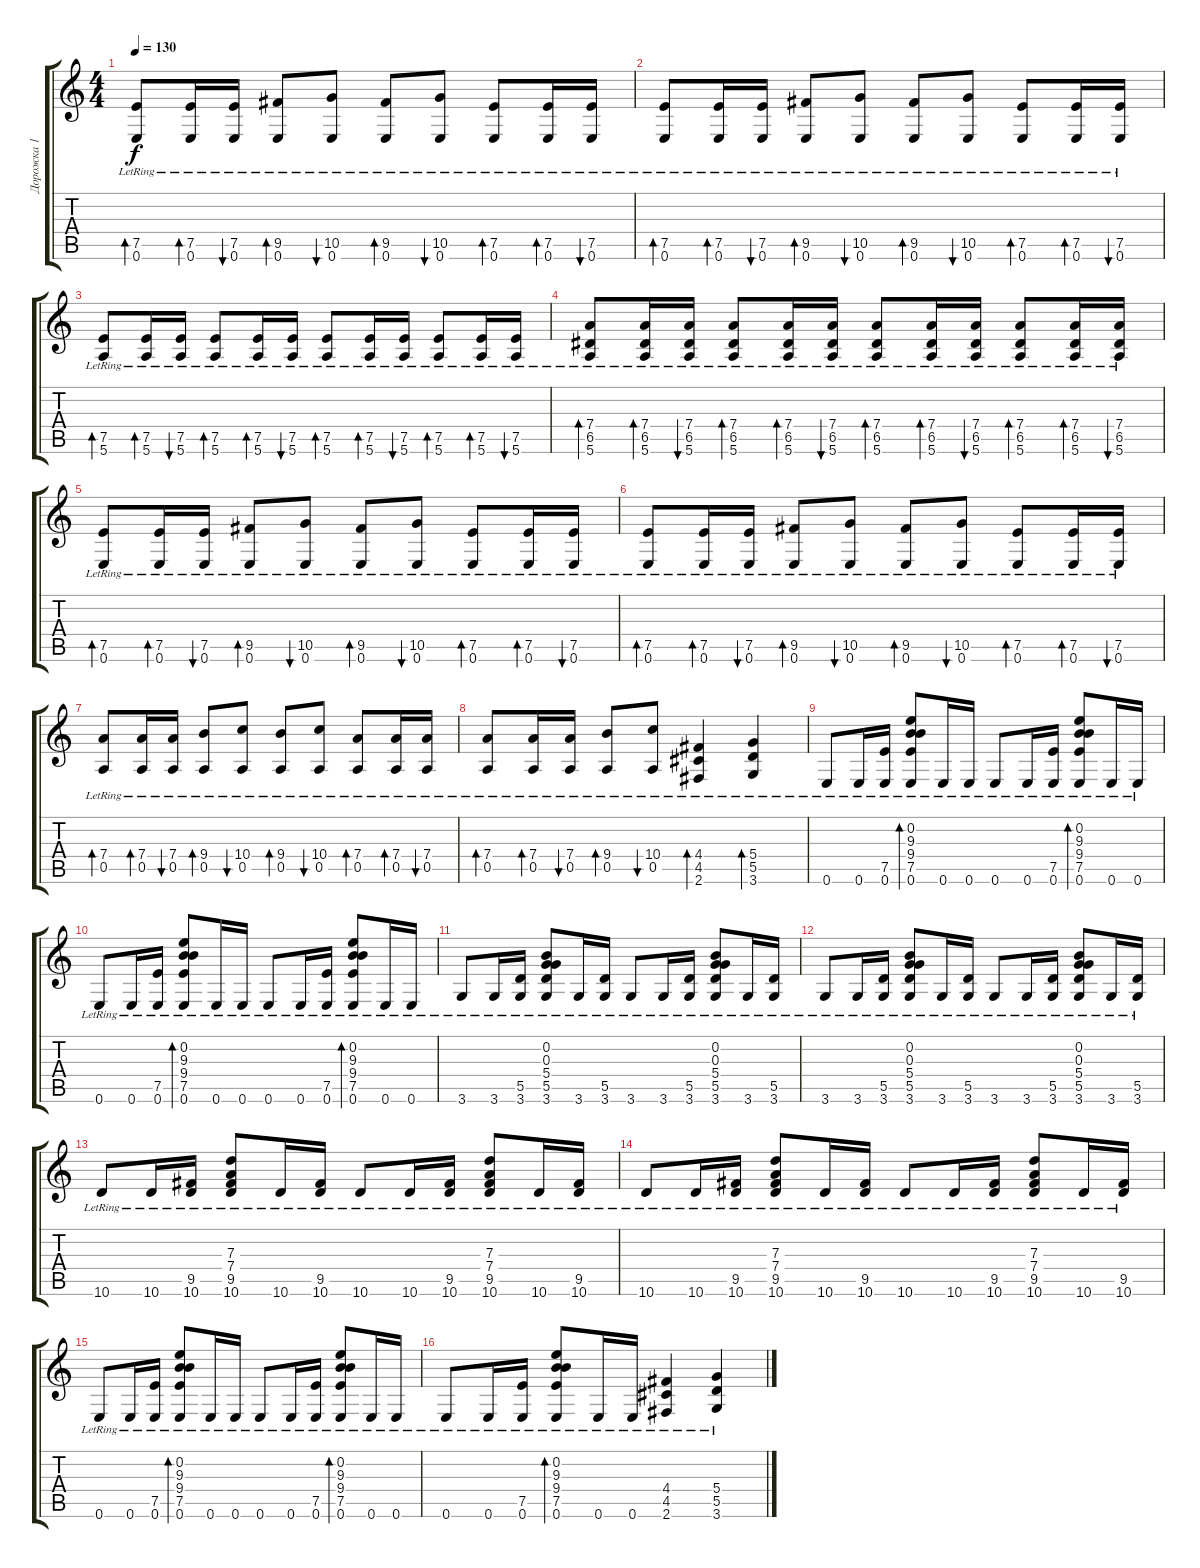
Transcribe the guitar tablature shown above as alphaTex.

\track ("Дорожка 1" "Дорожка 1") {instrument electricguitarmuted}
\staff {score tabs}
\tuning (E4 B3 G3 D3 A2 E2) {hide}
\ts (4 4)
\tempo 130
\clef g2
\ks c
(7.5{lr} 0.6{lr}).8{bd 60 dy f} (7.5{lr} 0.6{lr}).16{bd 60} (7.5{lr} 0.6{lr}).16{bu 60} (9.5{lr} 0.6{lr}).8{bd 60} (10.5{lr} 0.6{lr}).8{bu 60} (9.5{lr} 0.6{lr}).8{bd 60} (10.5{lr} 0.6{lr}).8{bu 60} (7.5{lr} 0.6{lr}).8{bd 60} (7.5{lr} 0.6{lr}).16{bd 60} (7.5{lr} 0.6{lr}).16{bu 60} |
(7.5{lr} 0.6{lr}).8{bd 60} (7.5{lr} 0.6{lr}).16{bd 60} (7.5{lr} 0.6{lr}).16{bu 60} (9.5{lr} 0.6{lr}).8{bd 60} (10.5{lr} 0.6{lr}).8{bu 60} (9.5{lr} 0.6{lr}).8{bd 60} (10.5{lr} 0.6{lr}).8{bu 60} (7.5{lr} 0.6{lr}).8{bd 60} (7.5{lr} 0.6{lr}).16{bd 60} (7.5{lr} 0.6{lr}).16{bu 60} |
(7.5{lr} 5.6{lr}).8{bd 60} (7.5{lr} 5.6{lr}).16{bd 60} (7.5{lr} 5.6{lr}).16{bu 60} (7.5{lr} 5.6{lr}).8{bd 60} (7.5{lr} 5.6{lr}).16{bd 60} (7.5{lr} 5.6{lr}).16{bu 60} (7.5{lr} 5.6{lr}).8{bd 60} (7.5{lr} 5.6{lr}).16{bd 60} (7.5{lr} 5.6{lr}).16{bu 60} (7.5{lr} 5.6{lr}).8{bd 60} (7.5{lr} 5.6{lr}).16{bd 60} (7.5{lr} 5.6{lr}).16{bu 60} |
(7.4{lr} 6.5{lr} 5.6{lr}).8{bd 60} (7.4{lr} 6.5{lr} 5.6{lr}).16{bd 60} (7.4{lr} 6.5{lr} 5.6{lr}).16{bu 60} (7.4{lr} 6.5{lr} 5.6{lr}).8{bd 60} (7.4{lr} 6.5{lr} 5.6{lr}).16{bd 60} (7.4{lr} 6.5{lr} 5.6{lr}).16{bu 60} (7.4{lr} 6.5{lr} 5.6{lr}).8{bd 60} (7.4{lr} 6.5{lr} 5.6{lr}).16{bd 60} (7.4{lr} 6.5{lr} 5.6{lr}).16{bu 60} (7.4{lr} 6.5{lr} 5.6{lr}).8{bd 60} (7.4{lr} 6.5{lr} 5.6{lr}).16{bd 60} (7.4{lr} 6.5{lr} 5.6{lr}).16{bu 60} |
(7.5{lr} 0.6{lr}).8{bd 60} (7.5{lr} 0.6{lr}).16{bd 60} (7.5{lr} 0.6{lr}).16{bu 60} (9.5{lr} 0.6{lr}).8{bd 60} (10.5{lr} 0.6{lr}).8{bu 60} (9.5{lr} 0.6{lr}).8{bd 60} (10.5{lr} 0.6{lr}).8{bu 60} (7.5{lr} 0.6{lr}).8{bd 60} (7.5{lr} 0.6{lr}).16{bd 60} (7.5{lr} 0.6{lr}).16{bu 60} |
(7.5{lr} 0.6{lr}).8{bd 60} (7.5{lr} 0.6{lr}).16{bd 60} (7.5{lr} 0.6{lr}).16{bu 60} (9.5{lr} 0.6{lr}).8{bd 60} (10.5{lr} 0.6{lr}).8{bu 60} (9.5{lr} 0.6{lr}).8{bd 60} (10.5{lr} 0.6{lr}).8{bu 60} (7.5{lr} 0.6{lr}).8{bd 60} (7.5{lr} 0.6{lr}).16{bd 60} (7.5{lr} 0.6{lr}).16{bu 60} |
(7.4{lr} 0.5{lr}).8{bd 60} (7.4{lr} 0.5{lr}).16{bd 60} (7.4{lr} 0.5{lr}).16{bu 60} (9.4{lr} 0.5{lr}).8{bd 60} (10.4{lr} 0.5{lr}).8{bu 60} (9.4{lr} 0.5{lr}).8{bd 60} (10.4{lr} 0.5{lr}).8{bu 60} (7.4{lr} 0.5{lr}).8{bd 60} (7.4{lr} 0.5{lr}).16{bd 60} (7.4{lr} 0.5{lr}).16{bu 60} |
(7.4{lr} 0.5{lr}).8{bd 60} (7.4{lr} 0.5{lr}).16{bd 60} (7.4{lr} 0.5{lr}).16{bu 60} (9.4{lr} 0.5{lr}).8{bd 60} (10.4{lr} 0.5{lr}).8{bu 60} (4.4{lr} 4.5{lr} 2.6{lr}).4{bd 60} (5.4{lr} 5.5{lr} 3.6{lr}).4{bd 60} |
0.6{lr}.8 0.6{lr}.16 (7.5 0.6{lr}).16 (0.2 9.3{lr} 9.4{lr} 7.5 0.6{lr}).8{bd 60} 0.6{lr}.16 0.6{lr}.16 0.6{lr}.8 0.6{lr}.16 (7.5 0.6{lr}).16 (0.2 9.3{lr} 9.4{lr} 7.5 0.6{lr}).8{bd 60} 0.6{lr}.16 0.6{lr}.16 |
0.6{lr}.8 0.6{lr}.16 (7.5 0.6{lr}).16 (0.2 9.3{lr} 9.4{lr} 7.5 0.6{lr}).8{bd 60} 0.6{lr}.16 0.6{lr}.16 0.6{lr}.8 0.6{lr}.16 (7.5 0.6{lr}).16 (0.2 9.3{lr} 9.4{lr} 7.5 0.6{lr}).8{bd 60} 0.6{lr}.16 0.6{lr}.16 |
3.6{lr}.8 3.6{lr}.16 (5.5{lr} 3.6{lr}).16 (0.2{lr} 0.3{lr} 5.4{lr} 5.5{lr} 3.6{lr}).8 3.6{lr}.16 (5.5{lr} 3.6{lr}).16 3.6{lr}.8 3.6{lr}.16 (5.5{lr} 3.6{lr}).16 (0.2{lr} 0.3{lr} 5.4{lr} 5.5{lr} 3.6{lr}).8 3.6{lr}.16 (5.5{lr} 3.6{lr}).16 |
3.6{lr}.8 3.6{lr}.16 (5.5{lr} 3.6{lr}).16 (0.2{lr} 0.3{lr} 5.4{lr} 5.5{lr} 3.6{lr}).8 3.6{lr}.16 (5.5{lr} 3.6{lr}).16 3.6{lr}.8 3.6{lr}.16 (5.5{lr} 3.6{lr}).16 (0.2{lr} 0.3{lr} 5.4{lr} 5.5{lr} 3.6{lr}).8 3.6{lr}.16 (5.5{lr} 3.6{lr}).16 |
10.6{lr}.8 10.6{lr}.16 (9.5{lr} 10.6{lr}).16 (7.3{lr} 7.4{lr} 9.5{lr} 10.6{lr}).8 10.6{lr}.16 (9.5{lr} 10.6{lr}).16 10.6{lr}.8 10.6{lr}.16 (9.5{lr} 10.6{lr}).16 (7.3{lr} 7.4{lr} 9.5{lr} 10.6{lr}).8 10.6{lr}.16 (9.5{lr} 10.6{lr}).16 |
10.6{lr}.8 10.6{lr}.16 (9.5{lr} 10.6{lr}).16 (7.3{lr} 7.4{lr} 9.5{lr} 10.6{lr}).8 10.6{lr}.16 (9.5{lr} 10.6{lr}).16 10.6{lr}.8 10.6{lr}.16 (9.5{lr} 10.6{lr}).16 (7.3{lr} 7.4{lr} 9.5{lr} 10.6{lr}).8 10.6{lr}.16 (9.5{lr} 10.6{lr}).16 |
0.6{lr}.8 0.6{lr}.16 (7.5 0.6{lr}).16 (0.2 9.3{lr} 9.4{lr} 7.5 0.6{lr}).8{bd 60} 0.6{lr}.16 0.6{lr}.16 0.6{lr}.8 0.6{lr}.16 (7.5 0.6{lr}).16 (0.2 9.3{lr} 9.4{lr} 7.5 0.6{lr}).8{bd 60} 0.6{lr}.16 0.6{lr}.16 |
0.6{lr}.8 0.6{lr}.16 (7.5 0.6{lr}).16 (0.2 9.3{lr} 9.4{lr} 7.5{lr} 0.6{lr}).8{bd 60} 0.6{lr}.16 0.6{lr}.16 (4.4{lr} 4.5{lr} 2.6{lr}).4 (5.4{lr} 5.5{lr} 3.6{lr}).4
